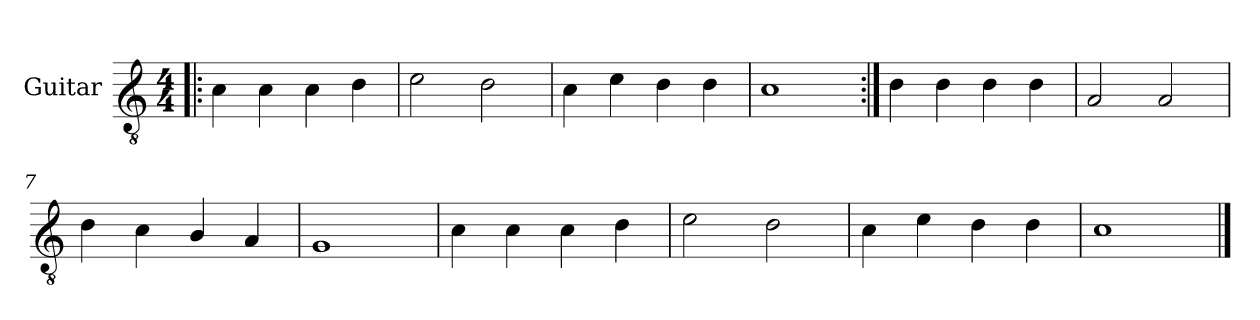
**kern
*part1
*staff1
*I"Guitar
*I'Guit.
*stria6
*clefGv2
*k[]
*M4/4
*MM80
=1!|:
4c
4c
4c
4d
=2
2e
2d
=3
4c
4e
4d
4d
=4
1c
=5:|!
4d
4d
4d
4d
=6
2A
2A
=7
4d
4c
4B
4A
=8
1G
=9
4c
4c
4c
4d
=10
2e
2d
=11
4c
4e
4d
4d
=12
1c
==
*-
